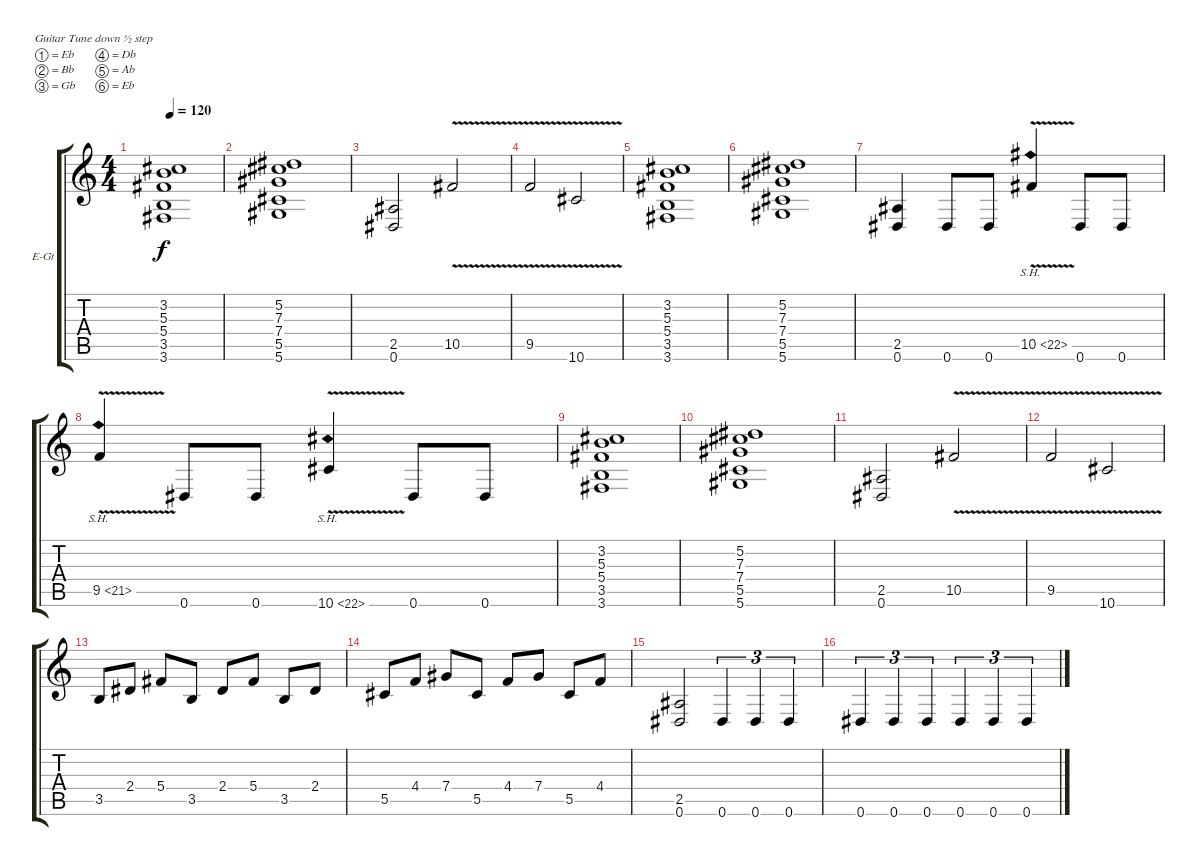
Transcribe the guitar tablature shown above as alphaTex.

\bracketExtendMode groupsimilarinstruments
\firstSystemTrackNameOrientation horizontal
\otherSystemsTrackNameOrientation horizontal
\track ("Guitar" "E-Gt") {instrument distortionguitar}
\staff {score tabs}
\tuning (Eb4 Bb3 Gb3 Db3 Ab2 Eb2)
\ts (4 4)
\tempo 120
\clef g2
\ks c
(3.2 5.3 5.4 3.5 3.6).1{dy f} |
(5.2 7.3 7.4 5.5 5.6).1 |
(2.5 0.6).2 10.5{v}.2 |
9.5{v}.2 10.6{v}.2 |
(3.2 5.3 5.4 3.5 3.6).1 |
(5.2 7.3 7.4 5.5 5.6).1 |
(2.5 0.6).4 0.6.8 0.6.8 10.5{sh 12 v}.4 0.6.8 0.6.8 |
9.5{sh 12 v}.4 0.6.8 0.6.8 10.6{sh 12 v}.4 0.6.8 0.6.8 |
(3.2 5.3 5.4 3.5 3.6).1 |
(5.2 7.3 7.4 5.5 5.6).1 |
(2.5 0.6).2 10.5{v}.2 |
9.5{v}.2 10.6{v}.2 |
3.5.8 2.4.8 5.4.8 3.5.8 2.4.8 5.4.8 3.5.8 2.4.8 |
5.5.8 4.4.8 7.4.8 5.5.8 4.4.8 7.4.8 5.5.8 4.4.8 |
(2.5 0.6).2 0.6.4{tu (3 2)} 0.6.4{tu (3 2)} 0.6.4{tu (3 2)} |
0.6.4{tu (3 2)} 0.6.4{tu (3 2)} 0.6.4{tu (3 2)} 0.6.4{tu (3 2)} 0.6.4{tu (3 2)} 0.6.4{tu (3 2)}
